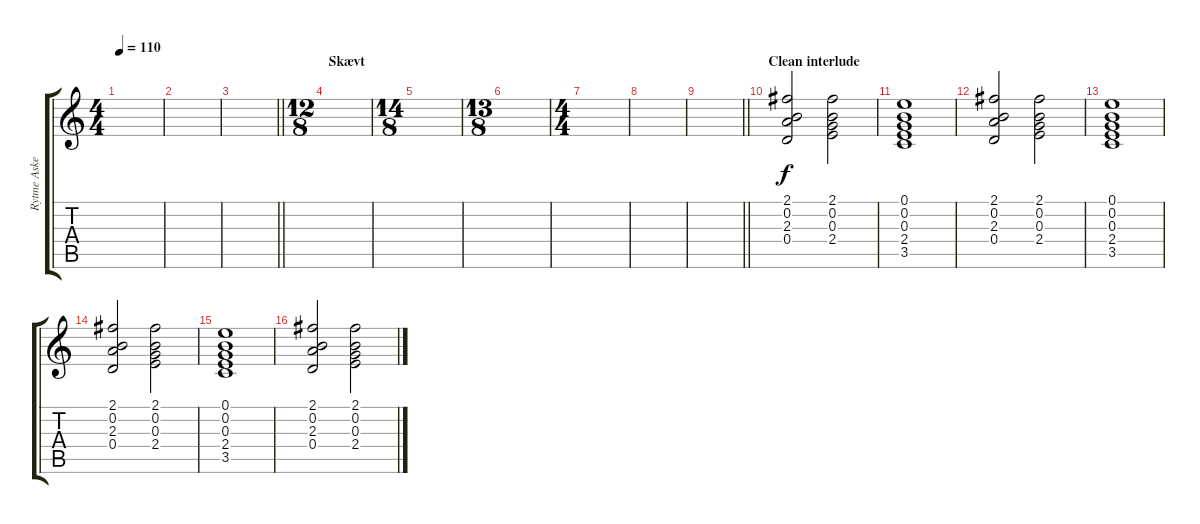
\track ("Rytme Aske" "Rytme Aske") {instrument acousticguitarnylon}
\staff {score tabs}
\tuning (E4 B3 G3 D3 A2 E2) {hide}
\ts (4 4)
\tempo 110
\clef g2
\ks c
|
|
\barLineRight lightlight
|
\ts (12 8)
\section ("" "Skævt")
|
\ts (14 8)
|
\ts (13 8)
|
\ts (4 4)
|
|
\barLineRight lightlight
|
\section ("" "Clean interlude")
(2.1 0.2 2.3 0.4).2{volume 13 instrument acousticguitarsteel} (2.1 0.2 0.3 2.4).2 |
(0.1 0.2 0.3 2.4 3.5).1 |
(2.1 0.2 2.3 0.4).2 (2.1 0.2 0.3 2.4).2 |
(0.1 0.2 0.3 2.4 3.5).1 |
(2.1 0.2 2.3 0.4).2 (2.1 0.2 0.3 2.4).2 |
(0.1 0.2 0.3 2.4 3.5).1 |
(2.1 0.2 2.3 0.4).2 (2.1 0.2 0.3 2.4).2
